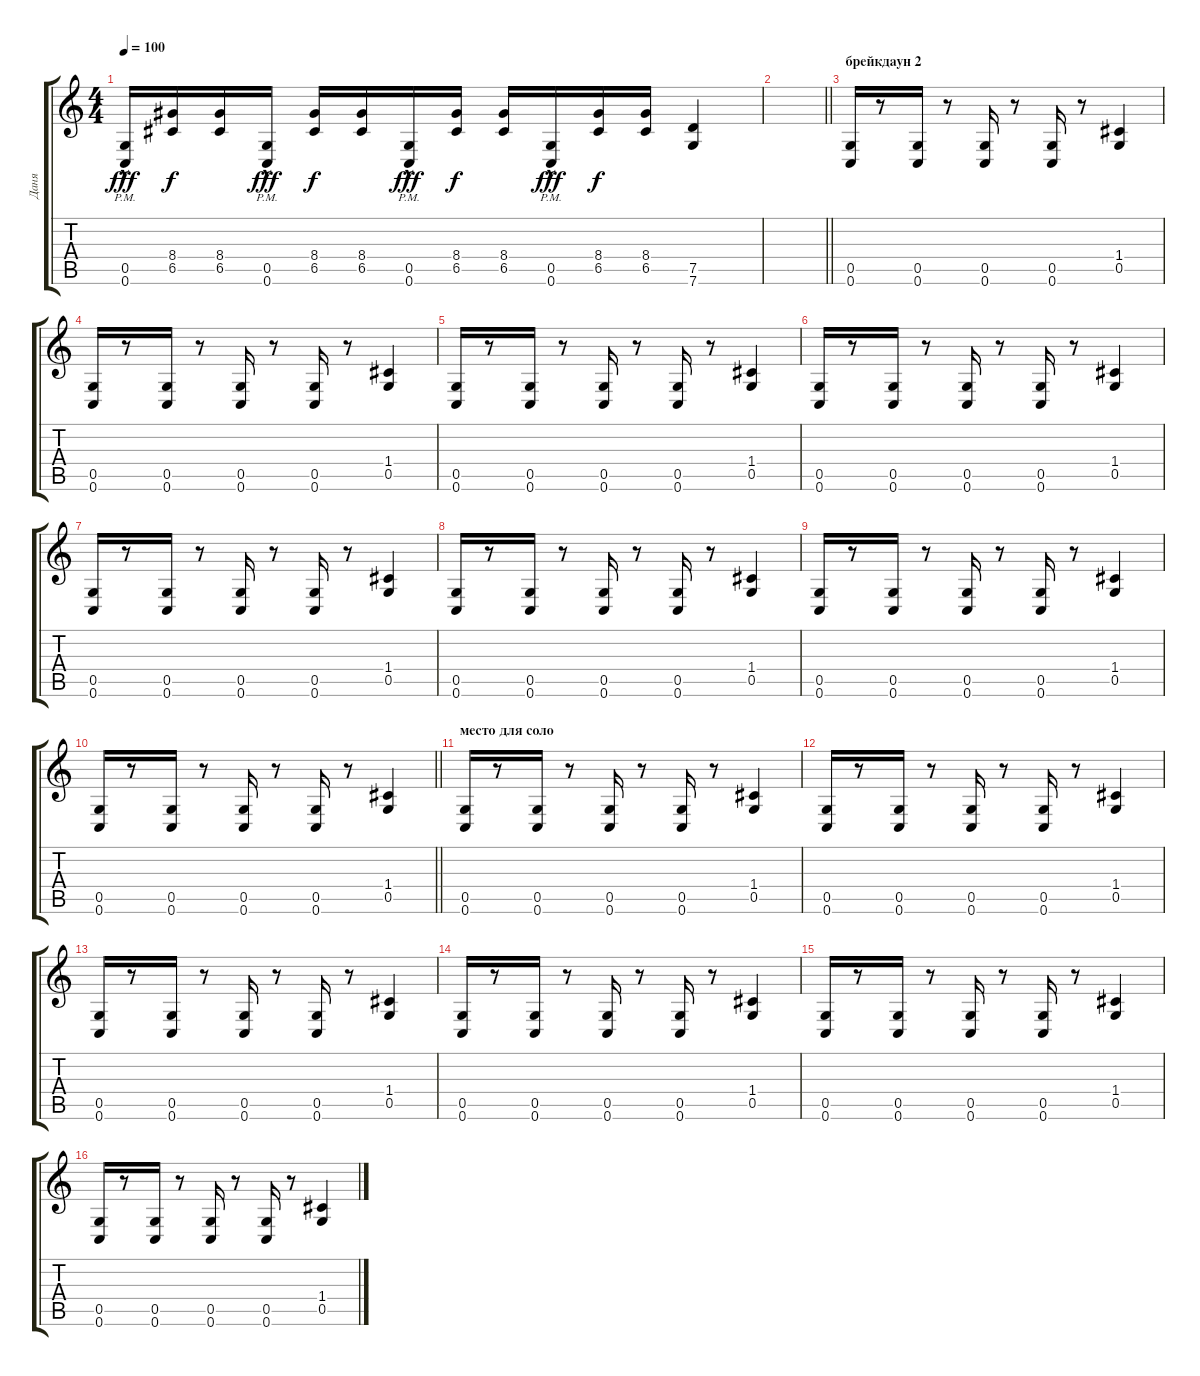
\track ("Даня" "Даня") {instrument distortionguitar}
\staff {score tabs}
\tuning (D4 A3 F3 C3 G2 C2) {hide}
\ts (4 4)
\tempo 100
\clef g2
\ks c
(0.5{hac pm} 0.6{hac pm}).16{dy fff} (8.4 6.5).16{dy f} (8.4 6.5).16 (0.5{hac pm} 0.6{hac pm}).16{dy fff} (8.4 6.5).16{dy f} (8.4 6.5).16 (0.5{hac pm} 0.6{hac pm}).16{dy fff} (8.4 6.5).16{dy f} (8.4 6.5).16 (0.5{hac pm} 0.6{hac pm}).16{dy fff} (8.4 6.5).16{dy f} (8.4 6.5).16 (7.5 7.6).4 |
\barLineRight lightlight
|
\section ("" "брейкдаун 2")
(0.5 0.6).16 r.8 (0.5 0.6).16 r.8 (0.5 0.6).16 r.8 (0.5 0.6).16 r.8 (1.4 0.5).4 |
(0.5 0.6).16 r.8 (0.5 0.6).16 r.8 (0.5 0.6).16 r.8 (0.5 0.6).16 r.8 (1.4 0.5).4 |
(0.5 0.6).16 r.8 (0.5 0.6).16 r.8 (0.5 0.6).16 r.8 (0.5 0.6).16 r.8 (1.4 0.5).4 |
(0.5 0.6).16 r.8 (0.5 0.6).16 r.8 (0.5 0.6).16 r.8 (0.5 0.6).16 r.8 (1.4 0.5).4 |
(0.5 0.6).16 r.8 (0.5 0.6).16 r.8 (0.5 0.6).16 r.8 (0.5 0.6).16 r.8 (1.4 0.5).4 |
(0.5 0.6).16 r.8 (0.5 0.6).16 r.8 (0.5 0.6).16 r.8 (0.5 0.6).16 r.8 (1.4 0.5).4 |
(0.5 0.6).16 r.8 (0.5 0.6).16 r.8 (0.5 0.6).16 r.8 (0.5 0.6).16 r.8 (1.4 0.5).4 |
\barLineRight lightlight
(0.5 0.6).16 r.8 (0.5 0.6).16 r.8 (0.5 0.6).16 r.8 (0.5 0.6).16 r.8 (1.4 0.5).4 |
\section ("" "место для соло")
(0.5 0.6).16 r.8 (0.5 0.6).16 r.8 (0.5 0.6).16 r.8 (0.5 0.6).16 r.8 (1.4 0.5).4 |
(0.5 0.6).16 r.8 (0.5 0.6).16 r.8 (0.5 0.6).16 r.8 (0.5 0.6).16 r.8 (1.4 0.5).4 |
(0.5 0.6).16 r.8 (0.5 0.6).16 r.8 (0.5 0.6).16 r.8 (0.5 0.6).16 r.8 (1.4 0.5).4 |
(0.5 0.6).16 r.8 (0.5 0.6).16 r.8 (0.5 0.6).16 r.8 (0.5 0.6).16 r.8 (1.4 0.5).4 |
(0.5 0.6).16 r.8 (0.5 0.6).16 r.8 (0.5 0.6).16 r.8 (0.5 0.6).16 r.8 (1.4 0.5).4 |
(0.5 0.6).16 r.8 (0.5 0.6).16 r.8 (0.5 0.6).16 r.8 (0.5 0.6).16 r.8 (1.4 0.5).4
